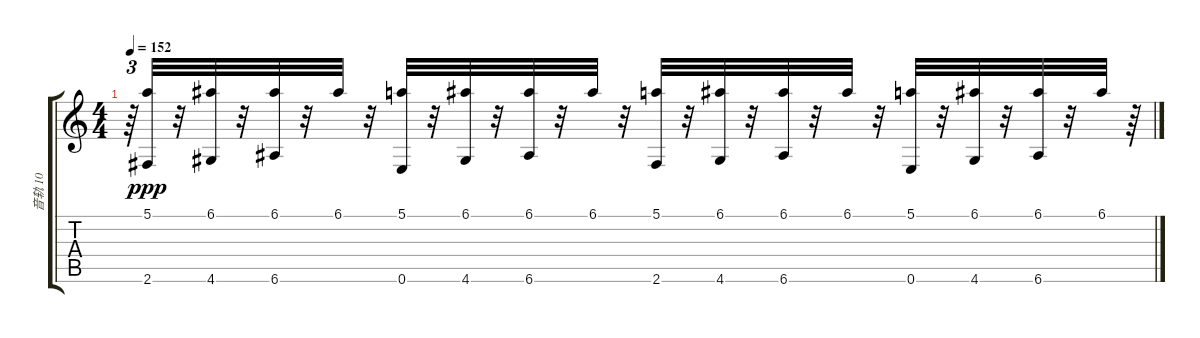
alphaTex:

\track ("音轨 10" "音轨 10") {instrument acousticguitarsteel}
\staff {score tabs}
\tuning (E4 B3 G3 D3 A2 E2) {hide}
\ts (4 4)
\tempo 152
\clef g2
\ks c
r.64{tu (3 2) dy ppp} (5.1 2.6).32 r.32 (6.1 4.6).32 r.32 (6.1 6.6).32 r.32 6.1.32 r.32 (5.1 0.6).32 r.32 (6.1 4.6).32 r.32 (6.1 6.6).32 r.32 6.1.32 r.32 (5.1 2.6).32 r.32 (6.1 4.6).32 r.32 (6.1 6.6).32 r.32 6.1.32 r.32 (5.1 0.6).32 r.32 (6.1 4.6).32 r.32 (6.1 6.6).32 r.32 6.1.32 r.64
